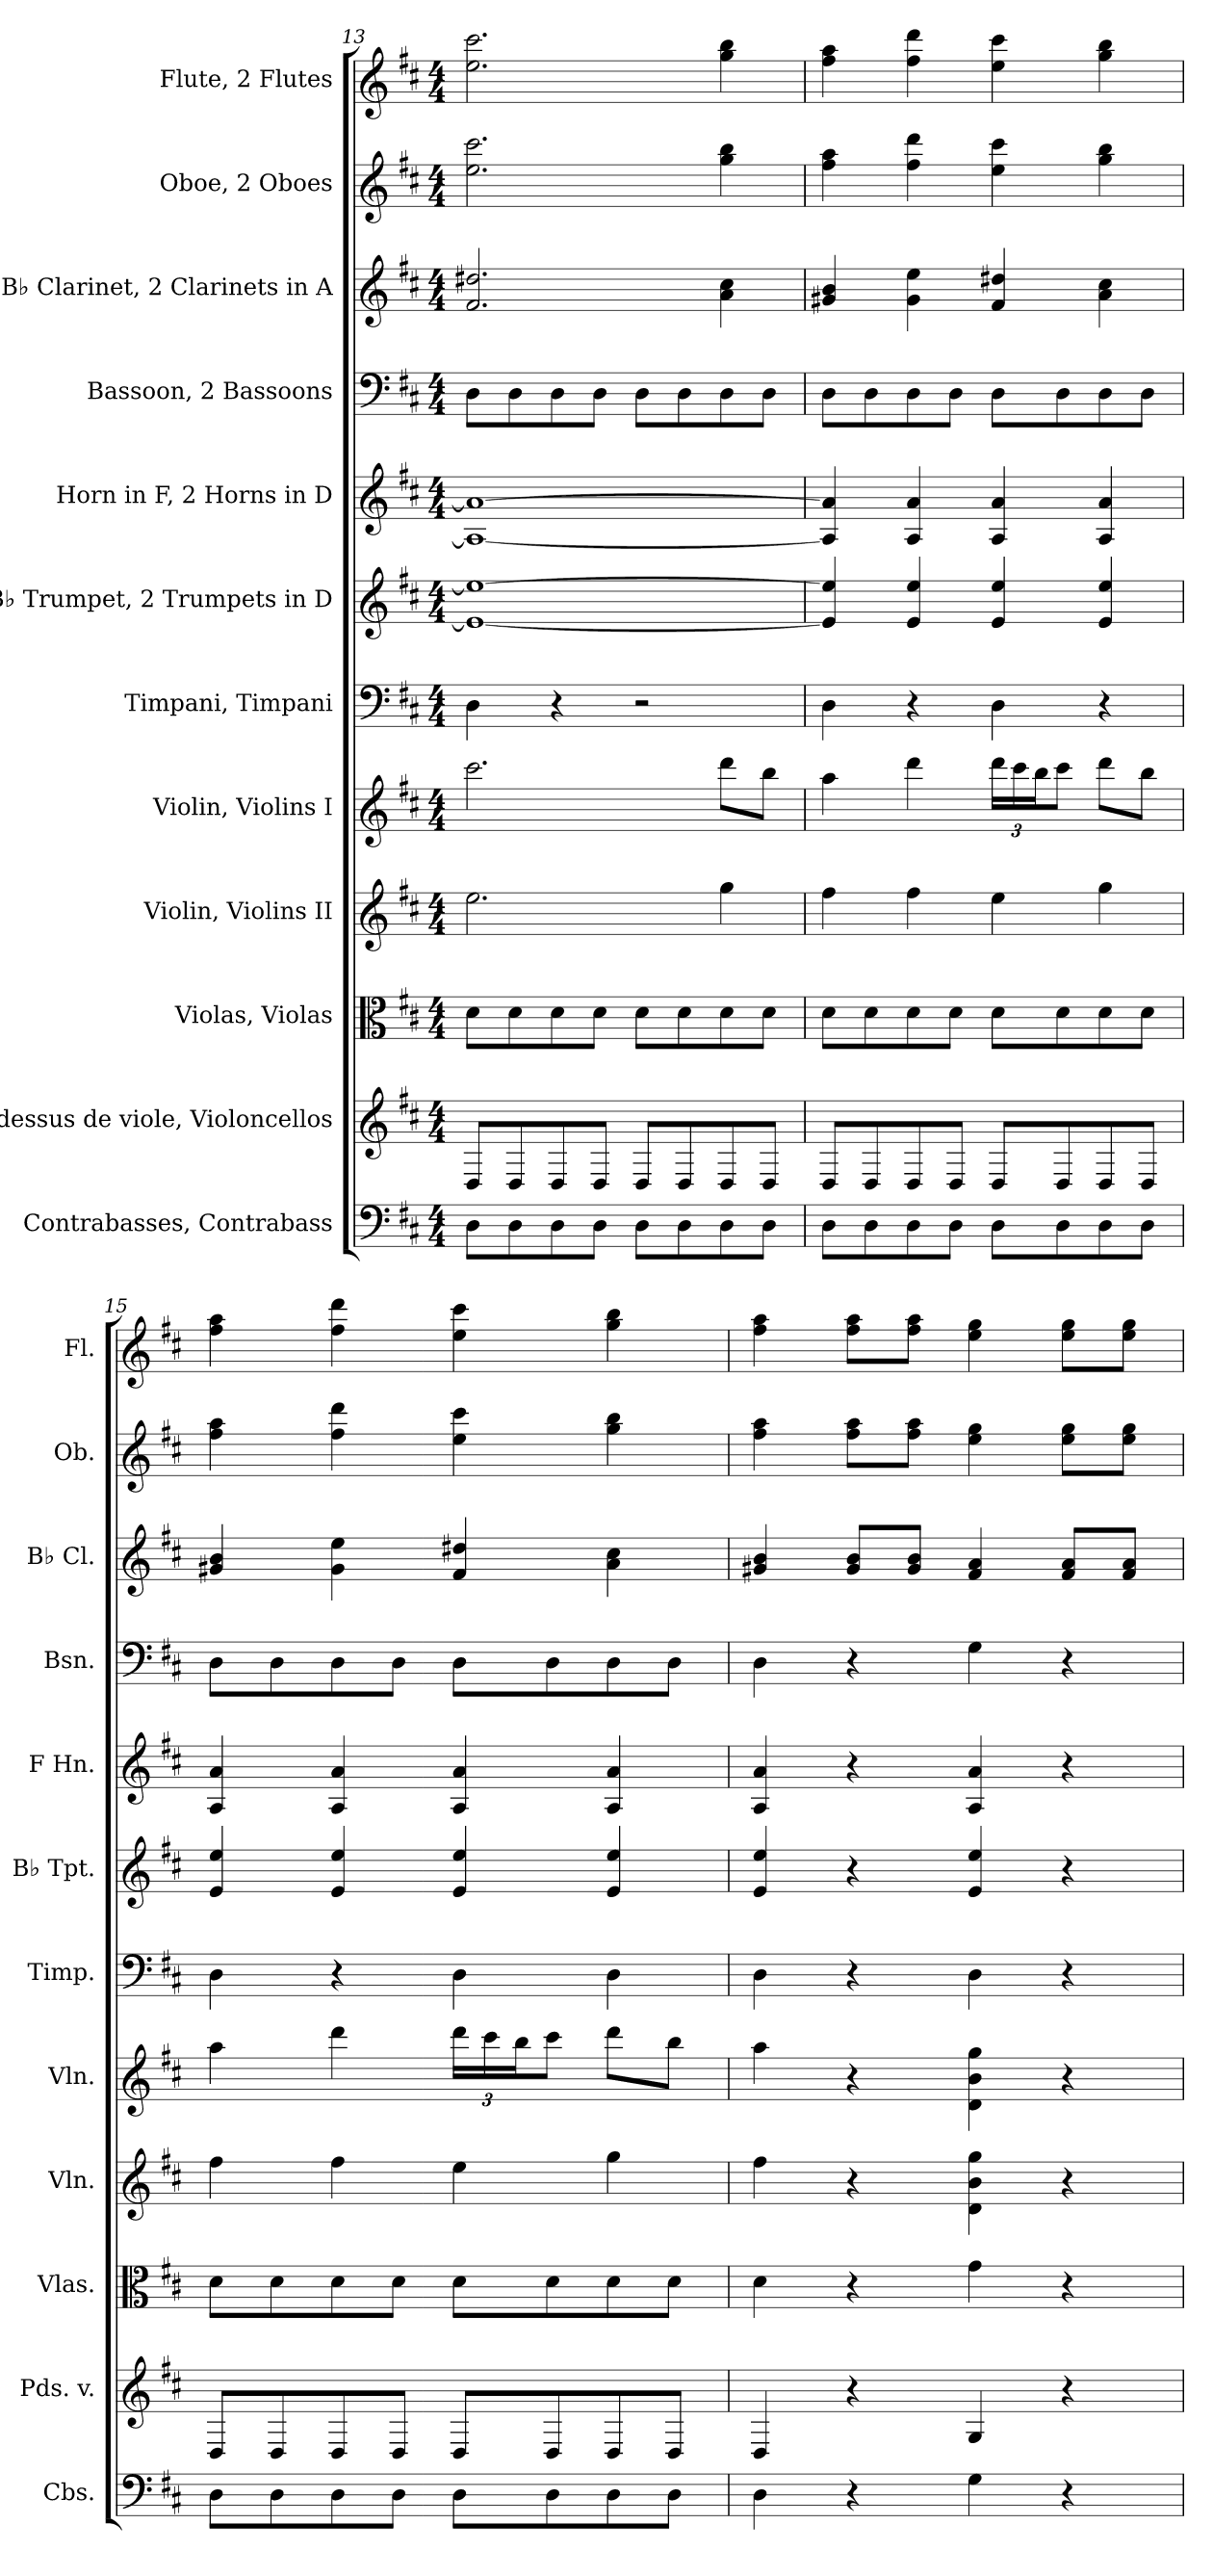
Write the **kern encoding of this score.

**kern	**kern	**kern	**kern	**kern	**kern	**kern	**kern	**kern	**kern	**kern	**kern
*part12	*part11	*part10	*part9	*part8	*part7	*part6	*part5	*part4	*part3	*part2	*part1
*staff12	*staff11	*staff10	*staff9	*staff8	*staff7	*staff6	*staff5	*staff4	*staff3	*staff2	*staff1
*I"Contrabasses, Contrabass	*I"Pardessus de viole, Violoncellos	*I"Violas, Violas	*I"Violin, Violins II	*I"Violin, Violins I	*I"Timpani, Timpani	*I"B♭ Trumpet, 2 Trumpets in D	*I"Horn in F, 2 Horns in D	*I"Bassoon, 2 Bassoons	*I"B♭ Clarinet, 2 Clarinets in A	*I"Oboe, 2 Oboes	*I"Flute, 2 Flutes
*I'Cbs.	*I'Pds. v.	*I'Vlas.	*I'Vln.	*I'Vln.	*I'Timp.	*I'B♭ Tpt.	*I'F Hn.	*I'Bsn.	*I'B♭ Cl.	*I'Ob.	*I'Fl.
!!LO:PB:g=z
*clefF4	*clefG2	*clefC3	*clefG2	*clefG2	*clefF4	*clefG2	*clefG2	*clefF4	*clefG2	*clefG2	*clefG2
*ITrd7c12	*	*	*	*	*	*ITrd1c2	*ITrd4c7	*	*ITrd1c2	*	*
*k[f#c#]	*k[f#c#]	*k[f#c#]	*k[f#c#]	*k[f#c#]	*k[f#c#]	*k[]	*k[f#]	*k[f#c#]	*k[]	*k[f#c#]	*k[f#c#]
*M4/4	*M4/4	*M4/4	*M4/4	*M4/4	*M4/4	*M4/4	*M4/4	*M4/4	*M4/4	*M4/4	*M4/4
=13	=13	=13	=13	=13	=13	=13	=13	=13	=13	=13	=13
8DD\L	8D/L	8d\L	2.ee\	2.ccc#\	4D\	1d_ 1dd_	1D_ 1d_	8D\L	2.e/ 2.cc#X/	2.ee\ 2.ccc#\	2.ee\ 2.ccc#\
8DD\	8D/	8d\	.	.	.	.	.	8D\	.	.	.
8DD\	8D/	8d\	.	.	4r	.	.	8D\	.	.	.
8DD\J	8D/J	8d\J	.	.	.	.	.	8D\J	.	.	.
8DD\L	8D/L	8d\L	.	.	2r	.	.	8D\L	.	.	.
8DD\	8D/	8d\	.	.	.	.	.	8D\	.	.	.
8DD\	8D/	8d\	4gg\	8ddd\L	.	.	.	8D\	4g\ 4b\	4gg\ 4bb\	4gg\ 4bb\
8DD\J	8D/J	8d\J	.	8bb\J	.	.	.	8D\J	.	.	.
=14	=14	=14	=14	=14	=14	=14	=14	=14	=14	=14	=14
8DD\L	8D/L	8d\L	4ff#\	4aa\	4D\	4d/] 4dd/]	4D/] 4d/]	8D\L	4f#X/ 4a/	4ff#\ 4aa\	4ff#\ 4aa\
8DD\	8D/	8d\	.	.	.	.	.	8D\	.	.	.
8DD\	8D/	8d\	4ff#\	4ddd\	4r	4d/ 4dd/	4D/ 4d/	8D\	4f#\ 4dd\	4ff#\ 4ddd\	4ff#\ 4ddd\
8DD\J	8D/J	8d\J	.	.	.	.	.	8D\J	.	.	.
*	*	*	*	*Xbrackettup	*	*	*	*	*	*	*
8DD\L	8D/L	8d\L	4ee\	24ddd\LL	4D\	4d/ 4dd/	4D/ 4d/	8D\L	4e/ 4cc#X/	4ee\ 4ccc#\	4ee\ 4ccc#\
.	.	.	.	24ccc#\	.	.	.	.	.	.	.
.	.	.	.	24bb\J	.	.	.	.	.	.	.
8DD\	8D/	8d\	.	8ccc#\J	.	.	.	8D\	.	.	.
8DD\	8D/	8d\	4gg\	8ddd\L	4r	4d/ 4dd/	4D/ 4d/	8D\	4g\ 4b\	4gg\ 4bb\	4gg\ 4bb\
8DD\J	8D/J	8d\J	.	8bb\J	.	.	.	8D\J	.	.	.
=15	=15	=15	=15	=15	=15	=15	=15	=15	=15	=15	=15
8DD\L	8D/L	8d\L	4ff#\	4aa\	4D\	4d/ 4dd/	4D/ 4d/	8D\L	4f#X/ 4a/	4ff#\ 4aa\	4ff#\ 4aa\
8DD\	8D/	8d\	.	.	.	.	.	8D\	.	.	.
8DD\	8D/	8d\	4ff#\	4ddd\	4r	4d/ 4dd/	4D/ 4d/	8D\	4f#\ 4dd\	4ff#\ 4ddd\	4ff#\ 4ddd\
8DD\J	8D/J	8d\J	.	.	.	.	.	8D\J	.	.	.
8DD\L	8D/L	8d\L	4ee\	24ddd\LL	4D\	4d/ 4dd/	4D/ 4d/	8D\L	4e/ 4cc#X/	4ee\ 4ccc#\	4ee\ 4ccc#\
.	.	.	.	24ccc#\	.	.	.	.	.	.	.
.	.	.	.	24bb\J	.	.	.	.	.	.	.
8DD\	8D/	8d\	.	8ccc#\J	.	.	.	8D\	.	.	.
8DD\	8D/	8d\	4gg\	8ddd\L	4D\	4d/ 4dd/	4D/ 4d/	8D\	4g\ 4b\	4gg\ 4bb\	4gg\ 4bb\
8DD\J	8D/J	8d\J	.	8bb\J	.	.	.	8D\J	.	.	.
!!LO:PB:g=z
=16	=16	=16	=16	=16	=16	=16	=16	=16	=16	=16	=16
4DD\	4D/	4d\	4ff#\	4aa\	4D\	4d/ 4dd/	4D/ 4d/	4D\	4f#X/ 4a/	4ff#\ 4aa\	4ff#\ 4aa\
4r	4r	4r	4r	4r	4r	4r	4r	4r	8f#/ 8a/L	8ff#\ 8aa\L	8ff#\ 8aa\L
.	.	.	.	.	.	.	.	.	8f#/ 8a/J	8ff#\ 8aa\J	8ff#\ 8aa\J
4GG\	4G/	4g\	4d\ 4b\ 4gg\	4d\ 4b\ 4gg\	4D\	4d/ 4dd/	4D/ 4d/	4G\	4e/ 4g/	4ee\ 4gg\	4ee\ 4gg\
4r	4r	4r	4r	4r	4r	4r	4r	4r	8e/ 8g/L	8ee\ 8gg\L	8ee\ 8gg\L
.	.	.	.	.	.	.	.	.	8e/ 8g/J	8ee\ 8gg\J	8ee\ 8gg\J
=	=	=	=	=	=	=	=	=	=	=	=
*-	*-	*-	*-	*-	*-	*-	*-	*-	*-	*-	*-
